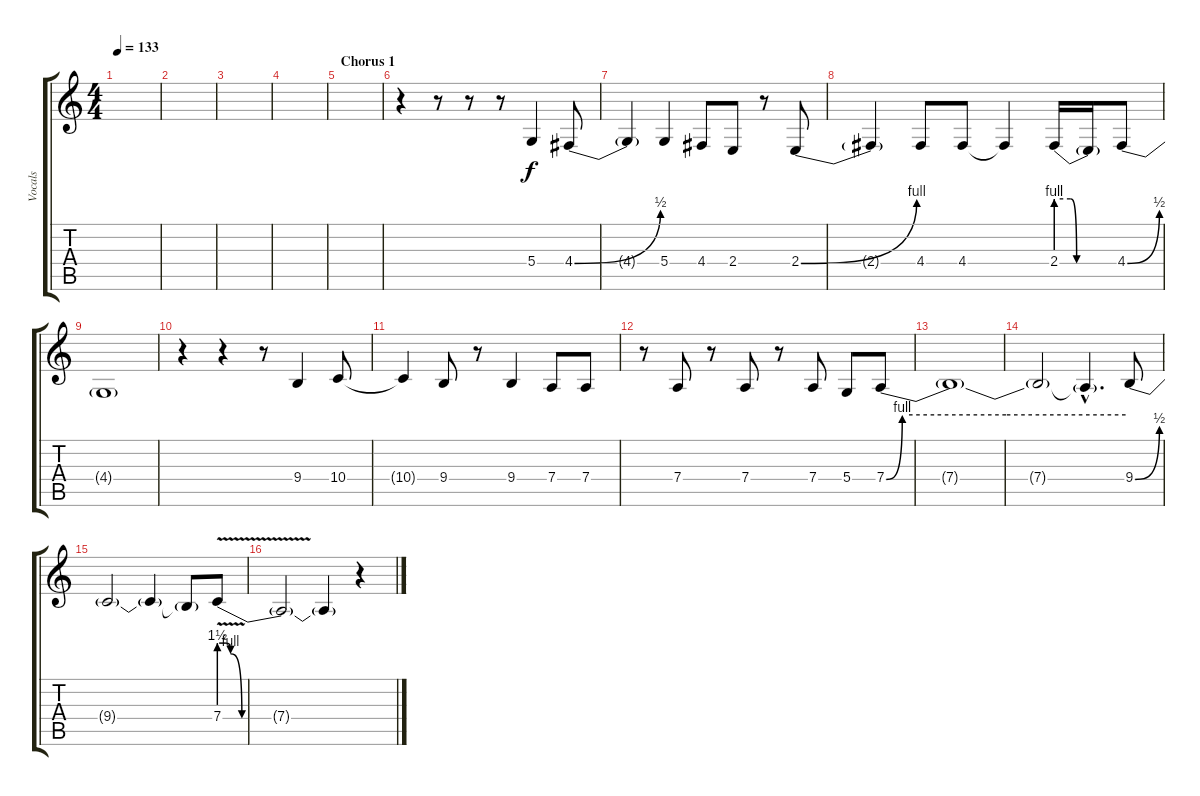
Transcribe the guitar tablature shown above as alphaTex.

\track ("Vocals" "Vocals") {instrument lead2sawtooth}
\staff {score tabs}
\tuning (E4 B3 G3 D3 A2 E2) {hide}
\ts (4 4)
\tempo 133
\clef g2
\ks c
|
|
|
|
\section ("" "Chorus 1")
|
r.4 r.8 r.8 r.8 5.4.4{dy f} 4.4{be (bend 0 0 60 2)}.8 |
4.4{t}.4 5.4.4 4.4.8 2.4.8 r.8 2.4{be (bend 0 0 60 4)}.8 |
2.4{t}.4 4.4.8 4.4.8 4.4{t}.4 2.4{be (custom 0 4 14 4 20 0 40 0 60 0)}.16 2.4{t}.16 4.4{be (bend 0 0 60 2)}.8 |
4.4{t}.1 |
r.4 r.4 r.8 9.4.4 10.4.8 |
10.4{t}.4 9.4.8 r.8 9.4.4 7.4.8 7.4.8 |
r.8 7.4.8 r.8 7.4.8 r.8 7.4.8 5.4.8 7.4{be (custom 0 0 4 4 12 4 30 4 60 4)}.8 |
7.4{t}.1 |
7.4{t}.2 7.4{hac t}.4{d} 9.4{be (bend 0 0 60 2)}.8 |
9.4{t}.2 9.4{t}.4 9.4{t}.8 7.4{be (custom 0 6 3 6 5 4 10 0 18 0 40 0 60 0) v}.8 |
7.4{t}.2 7.4{t}.4 r.4
